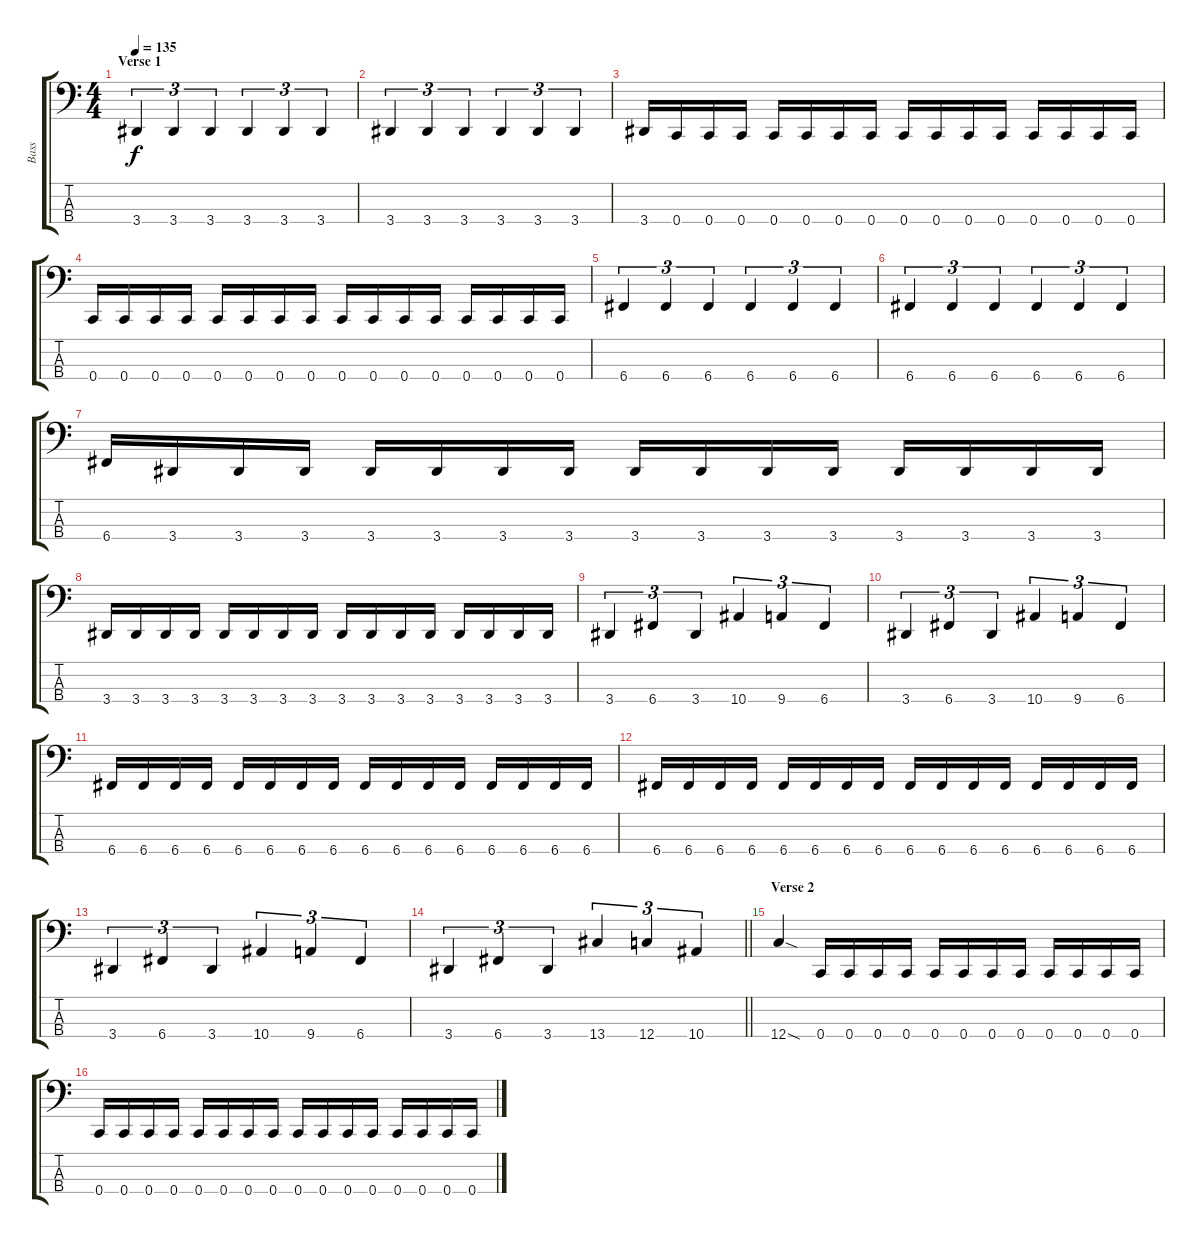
\track ("Bass" "Bass") {instrument electricbasspick}
\staff {score tabs}
\tuning (Eb2 Bb1 F1 C1) {hide}
\ts (4 4)
\section ("" "Verse 1")
\tempo 135
\clef f4
\ks c
3.4.4{tu (3 2) dy f} 3.4.4{tu (3 2)} 3.4.4{tu (3 2)} 3.4.4{tu (3 2)} 3.4.4{tu (3 2)} 3.4.4{tu (3 2)} |
3.4.4{tu (3 2)} 3.4.4{tu (3 2)} 3.4.4{tu (3 2)} 3.4.4{tu (3 2)} 3.4.4{tu (3 2)} 3.4.4{tu (3 2)} |
3.4.16 0.4.16 0.4.16 0.4.16 0.4.16 0.4.16 0.4.16 0.4.16 0.4.16 0.4.16 0.4.16 0.4.16 0.4.16 0.4.16 0.4.16 0.4.16 |
0.4.16 0.4.16 0.4.16 0.4.16 0.4.16 0.4.16 0.4.16 0.4.16 0.4.16 0.4.16 0.4.16 0.4.16 0.4.16 0.4.16 0.4.16 0.4.16 |
6.4.4{tu (3 2)} 6.4.4{tu (3 2)} 6.4.4{tu (3 2)} 6.4.4{tu (3 2)} 6.4.4{tu (3 2)} 6.4.4{tu (3 2)} |
6.4.4{tu (3 2)} 6.4.4{tu (3 2)} 6.4.4{tu (3 2)} 6.4.4{tu (3 2)} 6.4.4{tu (3 2)} 6.4.4{tu (3 2)} |
6.4.16 3.4.16 3.4.16 3.4.16 3.4.16 3.4.16 3.4.16 3.4.16 3.4.16 3.4.16 3.4.16 3.4.16 3.4.16 3.4.16 3.4.16 3.4.16 |
3.4.16 3.4.16 3.4.16 3.4.16 3.4.16 3.4.16 3.4.16 3.4.16 3.4.16 3.4.16 3.4.16 3.4.16 3.4.16 3.4.16 3.4.16 3.4.16 |
3.4.4{tu (3 2)} 6.4.4{tu (3 2)} 3.4.4{tu (3 2)} 10.4.4{tu (3 2)} 9.4.4{tu (3 2)} 6.4.4{tu (3 2)} |
3.4.4{tu (3 2)} 6.4.4{tu (3 2)} 3.4.4{tu (3 2)} 10.4.4{tu (3 2)} 9.4.4{tu (3 2)} 6.4.4{tu (3 2)} |
6.4.16 6.4.16 6.4.16 6.4.16 6.4.16 6.4.16 6.4.16 6.4.16 6.4.16 6.4.16 6.4.16 6.4.16 6.4.16 6.4.16 6.4.16 6.4.16 |
6.4.16 6.4.16 6.4.16 6.4.16 6.4.16 6.4.16 6.4.16 6.4.16 6.4.16 6.4.16 6.4.16 6.4.16 6.4.16 6.4.16 6.4.16 6.4.16 |
3.4.4{tu (3 2)} 6.4.4{tu (3 2)} 3.4.4{tu (3 2)} 10.4.4{tu (3 2)} 9.4.4{tu (3 2)} 6.4.4{tu (3 2)} |
\barLineRight lightlight
3.4.4{tu (3 2)} 6.4.4{tu (3 2)} 3.4.4{tu (3 2)} 13.4.4{tu (3 2)} 12.4.4{tu (3 2)} 10.4.4{tu (3 2)} |
\section ("" "Verse 2")
12.4{sod}.4 0.4.16 0.4.16 0.4.16 0.4.16 0.4.16 0.4.16 0.4.16 0.4.16 0.4.16 0.4.16 0.4.16 0.4.16 |
0.4.16 0.4.16 0.4.16 0.4.16 0.4.16 0.4.16 0.4.16 0.4.16 0.4.16 0.4.16 0.4.16 0.4.16 0.4.16 0.4.16 0.4.16 0.4.16
